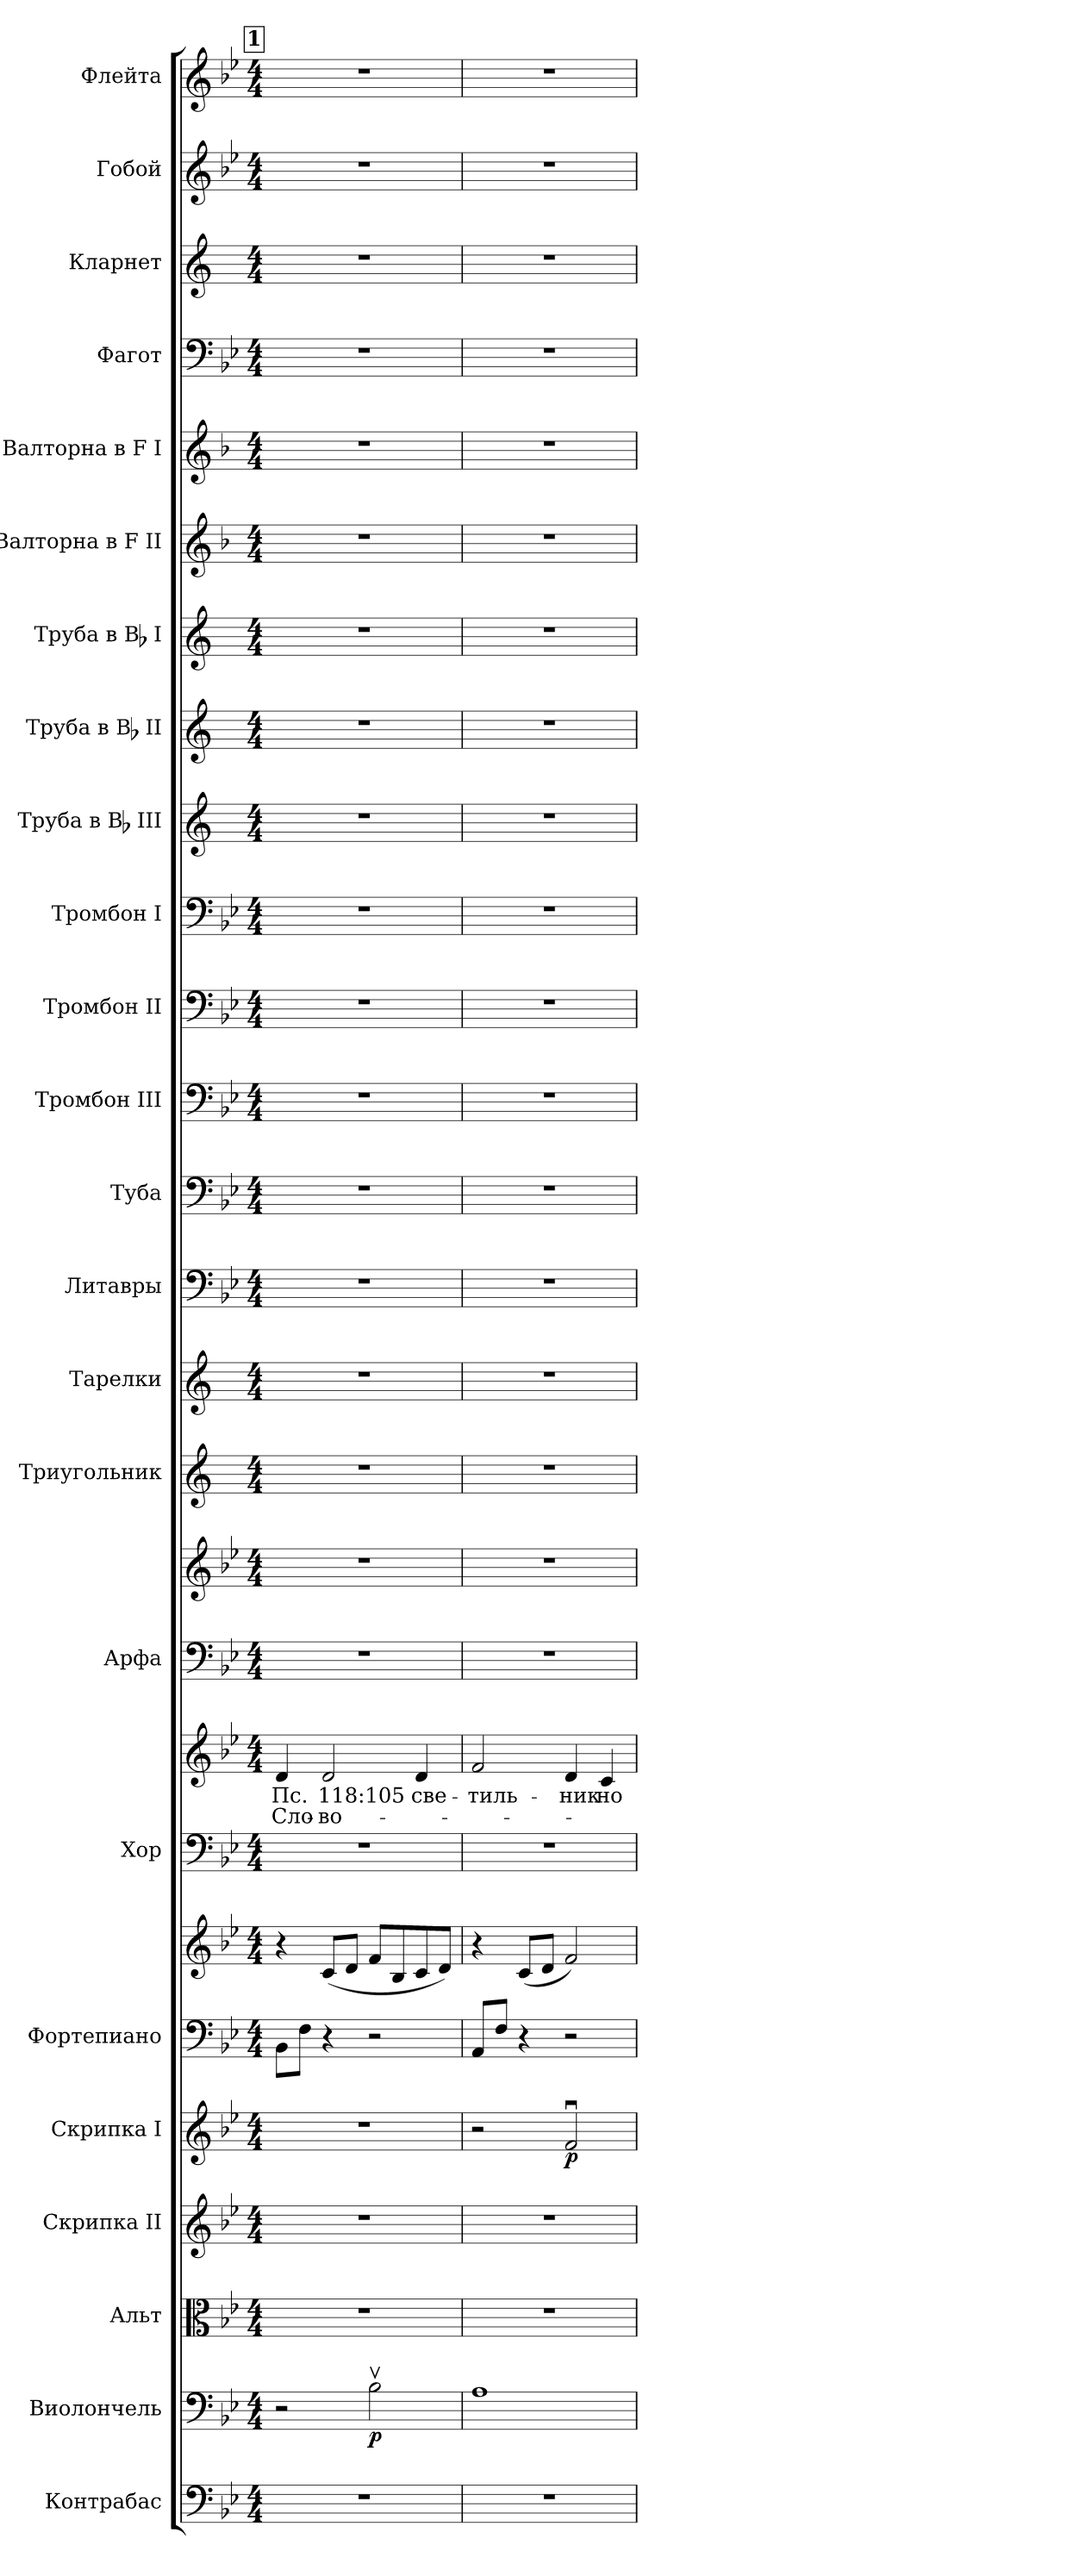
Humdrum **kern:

**kern	**kern	**dynam	**kern	**kern	**kern	**dynam	**kern	**kern	**kern	**kern	**text	**text	**kern	**kern	**kern	**kern	**kern	**kern	**kern	**kern	**kern	**kern	**kern	**kern	**kern	**kern	**kern	**kern	**kern	**kern
*part24	*part23	*part23	*part22	*part21	*part20	*part20	*part19	*part19	*part18	*part18	*part18	*part18	*part17	*part17	*part16	*part15	*part14	*part13	*part12	*part11	*part10	*part9	*part8	*part7	*part6	*part5	*part4	*part3	*part2	*part1
*staff27	*staff26	*staff26	*staff25	*staff24	*staff23	*staff23	*staff22	*staff21	*staff20	*staff19	*staff19	*staff19	*staff18	*staff17	*staff16	*staff15	*staff14	*staff13	*staff12	*staff11	*staff10	*staff9	*staff8	*staff7	*staff6	*staff5	*staff4	*staff3	*staff2	*staff1
*I"Контрабас	*I"Виолончель	*	*I"Альт	*I"Скрипка II	*I"Скрипка I	*	*I"Фортепиано	*	*I"Хор	*	*	*	*I"Арфа	*	*I"Триугольник	*I"Тарелки	*I"Литавры	*I"Туба	*I"Тромбон III	*I"Тромбон II	*I"Тромбон I	*I"Труба в Bb III	*I"Труба в Bb II	*I"Труба в Bb I	*I"Валторна в F II	*I"Валторна в F I	*I"Фагот	*I"Кларнет	*I"Гобой	*I"Флейта
*	*	*	*	*	*	*	*	*	*	*	*	*	*	*	*	*	*	*	*I'Тромб. III	*I'Тромб. II	*I'Тромб. I	*I'Тр. III	*I'Тр. II	*I'Тр. I	*I'Валт. II	*I'Влт. I	*	*	*	*
*clefF4	*clefF4	*	*clefC3	*clefG2	*clefG2	*	*clefF4	*clefG2	*clefF4	*clefG2	*	*	*clefF4	*clefG2	*clefG2	*clefG2	*clefF4	*clefF4	*clefF4	*clefF4	*clefF4	*clefG2	*clefG2	*clefG2	*clefG2	*clefG2	*clefF4	*clefG2	*clefG2	*clefG2
*ITrd7c12	*	*	*	*	*	*	*	*	*	*	*	*	*	*	*	*	*	*	*	*	*	*ITrd1c2	*ITrd1c2	*ITrd1c2	*ITrd4c7	*ITrd4c7	*	*ITrd1c2	*	*
*k[b-e-]	*k[b-e-]	*	*k[b-e-]	*k[b-e-]	*k[b-e-]	*	*k[b-e-]	*k[b-e-]	*k[b-e-]	*k[b-e-]	*	*	*k[b-e-]	*k[b-e-]	*k[]	*k[]	*k[b-e-]	*k[b-e-]	*k[b-e-]	*k[b-e-]	*k[b-e-]	*k[b-e-]	*k[b-e-]	*k[b-e-]	*k[b-e-]	*k[b-e-]	*k[b-e-]	*k[b-e-]	*k[b-e-]	*k[b-e-]
*B-:	*B-:	*	*B-:	*B-:	*B-:	*	*B-:	*B-:	*B-:	*B-:	*	*	*B-:	*B-:	*C:	*C:	*B-:	*B-:	*B-:	*B-:	*B-:	*B-:	*B-:	*B-:	*B-:	*B-:	*B-:	*B-:	*B-:	*B-:
*M4/4	*M4/4	*	*M4/4	*M4/4	*M4/4	*	*M4/4	*M4/4	*M4/4	*M4/4	*	*	*M4/4	*M4/4	*M4/4	*M4/4	*M4/4	*M4/4	*M4/4	*M4/4	*M4/4	*M4/4	*M4/4	*M4/4	*M4/4	*M4/4	*M4/4	*M4/4	*M4/4	*M4/4
!!LO:REH:place=s1:B:color=#000000:enc=box:fs=9.7131:t=1
=5	=5	=5	=5	=5	=5	=5	=5	=5	=5	=5	=5	=5	=5	=5	=5	=5	=5	=5	=5	=5	=5	=5	=5	=5	=5	=5	=5	=5	=5	=5
!	!	!	!	!	!	!	!	!	!	!	!LO:LY:a:color=#000000	!LO:LY:b:color=#000000	!	!	!	!	!	!	!	!	!	!	!	!	!	!	!	!	!	!
1r	2r	.	1r	1r	1r	.	8BB-i\L	4r	1r	4di/	Пс.	Сло-	1r	1r	1r	1r	1r	1r	1r	1r	1r	1r	1r	1r	1r	1r	1r	1r	1r	1r
.	.	.	.	.	.	.	8Fi\J	.	.	.	.	.	.	.	.	.	.	.	.	.	.	.	.	.	.	.	.	.	.	.
!	!	!	!	!	!	!	!	!	!	!	!LO:LY:a:color=#000000	!LO:LY:b:color=#000000	!	!	!	!	!	!	!	!	!	!	!	!	!	!	!	!	!	!
.	.	.	.	.	.	.	4r	(8ci/L	.	2di/	118:105	-во-	.	.	.	.	.	.	.	.	.	.	.	.	.	.	.	.	.	.
.	.	.	.	.	.	.	.	8di/J	.	.	.	.	.	.	.	.	.	.	.	.	.	.	.	.	.	.	.	.	.	.
.	2B-vi\	p	.	.	.	.	2r	8fi/L	.	.	.	.	.	.	.	.	.	.	.	.	.	.	.	.	.	.	.	.	.	.
.	.	.	.	.	.	.	.	8B-i/	.	.	.	.	.	.	.	.	.	.	.	.	.	.	.	.	.	.	.	.	.	.
!	!	!	!	!	!	!	!	!	!	!	!LO:LY:b:color=#000000	!	!	!	!	!	!	!	!	!	!	!	!	!	!	!	!	!	!	!
.	.	.	.	.	.	.	.	8ci/	.	4di/	-све-	.	.	.	.	.	.	.	.	.	.	.	.	.	.	.	.	.	.	.
.	.	.	.	.	.	.	.	8di/J)	.	.	.	.	.	.	.	.	.	.	.	.	.	.	.	.	.	.	.	.	.	.
=6	=6	=6	=6	=6	=6	=6	=6	=6	=6	=6	=6	=6	=6	=6	=6	=6	=6	=6	=6	=6	=6	=6	=6	=6	=6	=6	=6	=6	=6	=6
!	!	!	!	!	!	!	!	!	!	!	!LO:LY:b:color=#000000	!	!	!	!	!	!	!	!	!	!	!	!	!	!	!	!	!	!	!
1r	1Ai	.	1r	1r	2r	.	8AAi/L	4r	1r	2fi/	-тиль-	.	1r	1r	1r	1r	1r	1r	1r	1r	1r	1r	1r	1r	1r	1r	1r	1r	1r	1r
.	.	.	.	.	.	.	8Fi/J	.	.	.	.	.	.	.	.	.	.	.	.	.	.	.	.	.	.	.	.	.	.	.
.	.	.	.	.	.	.	4r	(8ci/L	.	.	.	.	.	.	.	.	.	.	.	.	.	.	.	.	.	.	.	.	.	.
.	.	.	.	.	.	.	.	8di/J	.	.	.	.	.	.	.	.	.	.	.	.	.	.	.	.	.	.	.	.	.	.
!	!	!	!	!	!	!	!	!	!	!	!LO:LY:b:color=#000000	!	!	!	!	!	!	!	!	!	!	!	!	!	!	!	!	!	!	!
.	.	.	.	.	2fui/	p	2r	2fi/)	.	4di/	-ник	.	.	.	.	.	.	.	.	.	.	.	.	.	.	.	.	.	.	.
!	!	!	!	!	!	!	!	!	!	!	!LO:LY:b:color=#000000	!	!	!	!	!	!	!	!	!	!	!	!	!	!	!	!	!	!	!
.	.	.	.	.	.	.	.	.	.	4ci/	но-	.	.	.	.	.	.	.	.	.	.	.	.	.	.	.	.	.	.	.
=	=	=	=	=	=	=	=	=	=	=	=	=	=	=	=	=	=	=	=	=	=	=	=	=	=	=	=	=	=	=
*-	*-	*-	*-	*-	*-	*-	*-	*-	*-	*-	*-	*-	*-	*-	*-	*-	*-	*-	*-	*-	*-	*-	*-	*-	*-	*-	*-	*-	*-	*-
